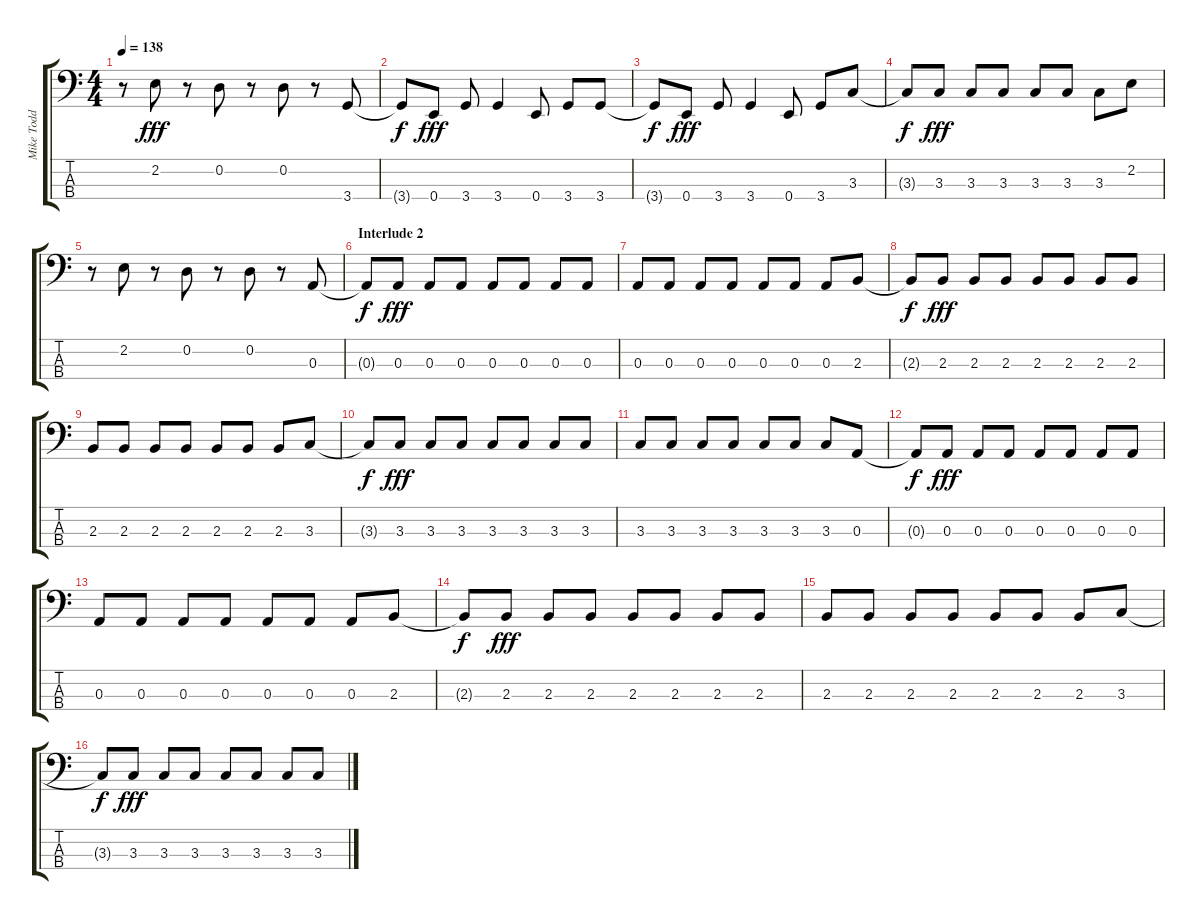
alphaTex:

\track ("Mike Todd" "Mike Todd") {instrument electricbassfinger}
\staff {score tabs}
\tuning (G2 D2 A1 E1) {hide}
\ts (4 4)
\tempo 138
\clef f4
\ks c
r.8{dy fff} 2.2.8 r.8 0.2.8 r.8 0.2.8 r.8 3.4.8 |
3.4{t}.8{dy f} 0.4.8{dy fff} 3.4.8 3.4.4 0.4.8 3.4.8 3.4.8 |
3.4{t}.8{dy f} 0.4.8{dy fff} 3.4.8 3.4.4 0.4.8 3.4.8 3.3.8 |
3.3{t}.8{dy f} 3.3.8{dy fff} 3.3.8 3.3.8 3.3.8 3.3.8 3.3.8 2.2.8 |
r.8 2.2.8 r.8 0.2.8 r.8 0.2.8 r.8 0.3.8 |
\section ("" "Interlude 2")
0.3{t}.8{dy f} 0.3.8{dy fff} 0.3.8 0.3.8 0.3.8 0.3.8 0.3.8 0.3.8 |
0.3.8 0.3.8 0.3.8 0.3.8 0.3.8 0.3.8 0.3.8 2.3.8 |
2.3{t}.8{dy f} 2.3.8{dy fff} 2.3.8 2.3.8 2.3.8 2.3.8 2.3.8 2.3.8 |
2.3.8 2.3.8 2.3.8 2.3.8 2.3.8 2.3.8 2.3.8 3.3.8 |
3.3{t}.8{dy f} 3.3.8{dy fff} 3.3.8 3.3.8 3.3.8 3.3.8 3.3.8 3.3.8 |
3.3.8 3.3.8 3.3.8 3.3.8 3.3.8 3.3.8 3.3.8 0.3.8 |
0.3{t}.8{dy f} 0.3.8{dy fff} 0.3.8 0.3.8 0.3.8 0.3.8 0.3.8 0.3.8 |
0.3.8 0.3.8 0.3.8 0.3.8 0.3.8 0.3.8 0.3.8 2.3.8 |
2.3{t}.8{dy f} 2.3.8{dy fff} 2.3.8 2.3.8 2.3.8 2.3.8 2.3.8 2.3.8 |
2.3.8 2.3.8 2.3.8 2.3.8 2.3.8 2.3.8 2.3.8 3.3.8 |
3.3{t}.8{dy f} 3.3.8{dy fff} 3.3.8 3.3.8 3.3.8 3.3.8 3.3.8 3.3.8
